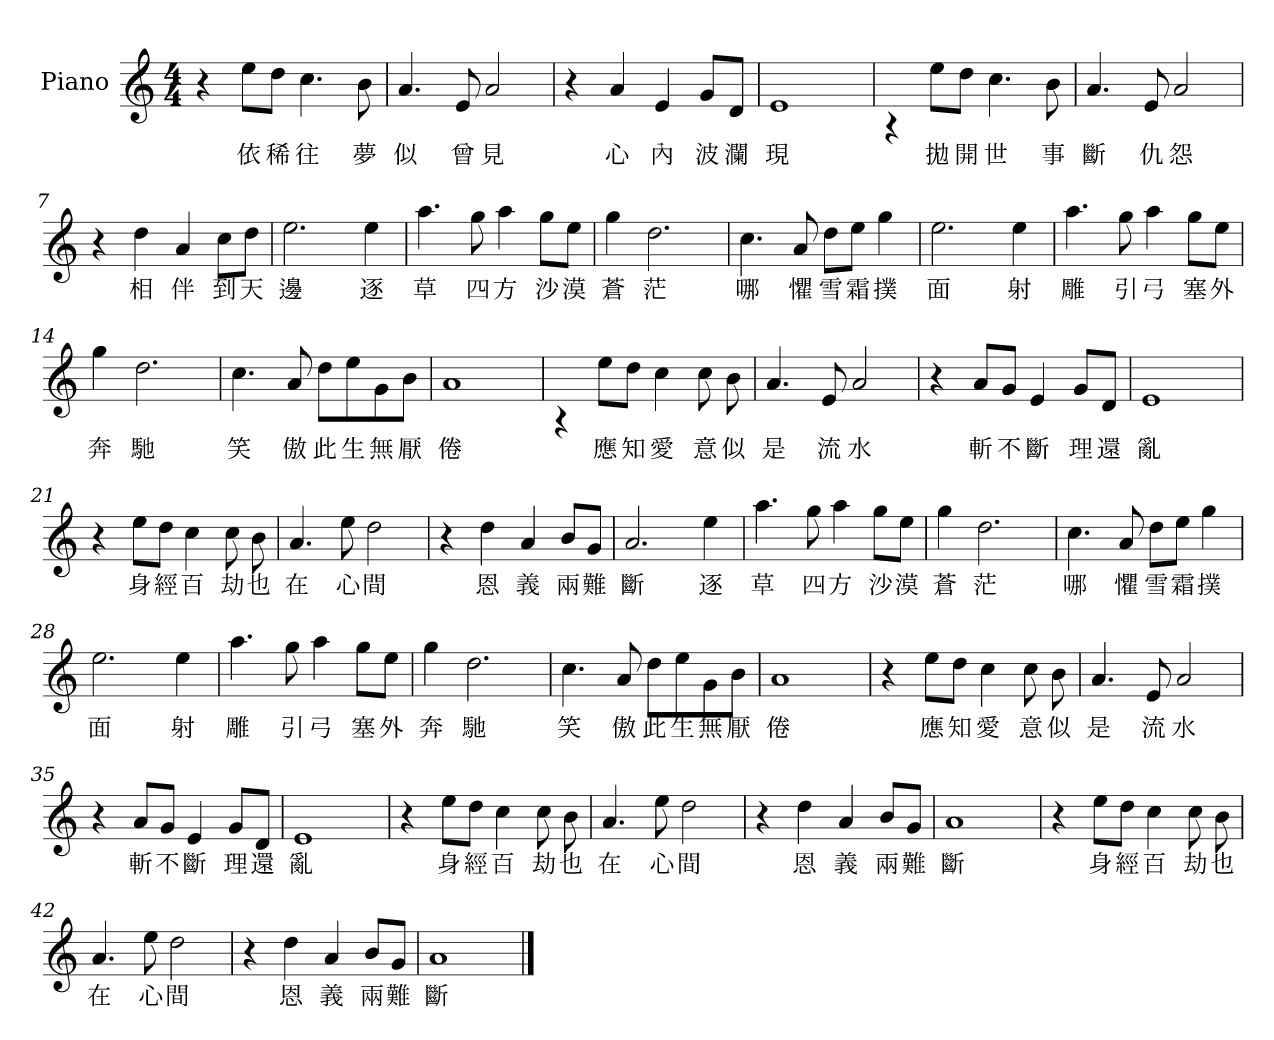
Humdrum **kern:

**kern	**text
*part1	*part1
*staff1	*staff1
*I"Piano	*
*I'Pno	*
*clefG2	*
*k[]	*
*M4/4	*
=1	=1
4r	.
8ee\L	依
8dd\J	稀
4.cc\	往
8b\	夢
=2	=2
4.a/	似
8e/	曾
2a/	見
=3	=3
4r	.
4a/	心
4e/	內
8g/L	波
8d/J	瀾
!!LO:LB:g=z
=4	=4
1e	現
=5	=5
4rA	.
8ee\L	拋
8dd\J	開
4.cc\	世
8b\	事
=6	=6
4.a/	斷
8e/	仇
2a/	怨
=7	=7
4r	.
4dd\	相
4a/	伴
8cc\L	到
8dd\J	天
!!LO:LB:g=z
=8	=8
2.ee\	邊
4ee\	逐
=9	=9
4.aa\	草
8gg\	四
4aa\	方
8gg\L	沙
8ee\J	漠
=10	=10
4gg\	蒼
2.dd\	茫
=11	=11
4.cc\	哪
8a/	懼
8dd\L	雪
8ee\J	霜
4gg\	撲
!!LO:PB:g=z
=12	=12
2.ee\	面
4ee\	射
=13	=13
4.aa\	雕
8gg\	引
4aa\	弓
8gg\L	塞
8ee\J	外
=14	=14
4gg\	奔
2.dd\	馳
!!LO:LB:g=z
=15	=15
4.cc\	笑
8a/	傲
8dd\L	此
8ee\	生
8g\	無
8b\J	厭
=16	=16
1a	倦
=17	=17
4rA	.
8ee\L	應
8dd\J	知
4cc\	愛
8cc\	意
8b\	似
=18	=18
4.a/	是
8e/	流
2a/	水
!!LO:LB:g=z
=19	=19
4r	.
8a/L	斬
8g/J	不
4e/	斷
8g/L	理
8d/J	還
=20	=20
1e	亂
=21	=21
4r	.
8ee\L	身
8dd\J	經
4cc\	百
8cc\	劫
8b\	也
=22	=22
4.a/	在
8ee\	心
2dd\	間
!!LO:LB:g=z
=23	=23
4r	.
4dd\	恩
4a/	義
8b/L	兩
8g/J	難
=24	=24
2.a/	斷
4ee\	逐
=25	=25
4.aa\	草
8gg\	四
4aa\	方
8gg\L	沙
8ee\J	漠
=26	=26
4gg\	蒼
2.dd\	茫
!!LO:LB:g=z
=27	=27
4.cc\	哪
8a/	懼
8dd\L	雪
8ee\J	霜
4gg\	撲
=28	=28
2.ee\	面
4ee\	射
=29	=29
4.aa\	雕
8gg\	引
4aa\	弓
8gg\L	塞
8ee\J	外
=30	=30
4gg\	奔
2.dd\	馳
!!LO:PB:g=z
=31	=31
4.cc\	笑
8a/	傲
8dd\L	此
8ee\	生
8g\	無
8b\J	厭
=32	=32
1a	倦
=33	=33
4r	.
8ee\L	應
8dd\J	知
4cc\	愛
8cc\	意
8b\	似
=34	=34
4.a/	是
8e/	流
2a/	水
!!LO:LB:g=z
=35	=35
4r	.
8a/L	斬
8g/J	不
4e/	斷
8g/L	理
8d/J	還
=36	=36
1e	亂
=37	=37
4r	.
8ee\L	身
8dd\J	經
4cc\	百
8cc\	劫
8b\	也
=38	=38
4.a/	在
8ee\	心
2dd\	間
!!LO:LB:g=z
=39	=39
4r	.
4dd\	恩
4a/	義
8b/L	兩
8g/J	難
=40	=40
1a	斷
=41	=41
4r	.
8ee\L	身
8dd\J	經
4cc\	百
8cc\	劫
8b\	也
=42	=42
4.a/	在
8ee\	心
2dd\	間
!!LO:LB:g=z
=43	=43
4r	.
4dd\	恩
4a/	義
8b/L	兩
8g/J	難
=44	=44
1a	斷
==	==
*-	*-
